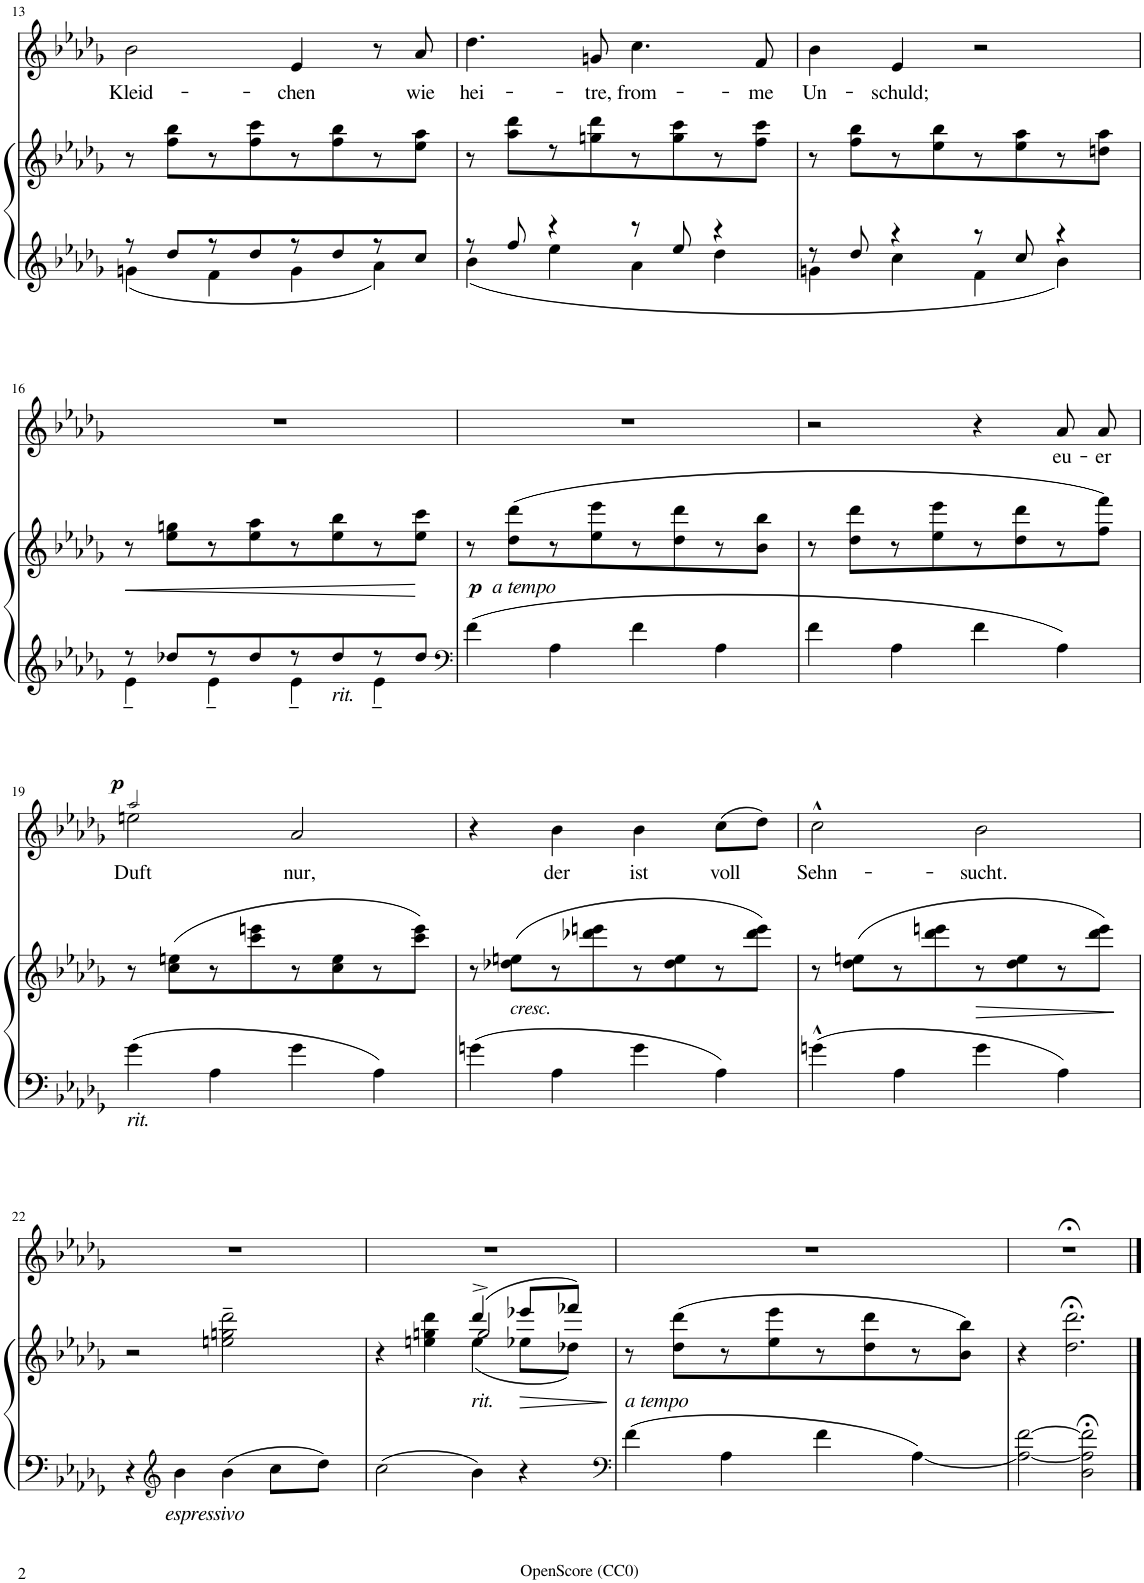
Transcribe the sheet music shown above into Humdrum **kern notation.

**kern	**kern	**dynam	**kern	**text	**dynam
*part2	*part2	*part2	*part1	*part1	*part1
*staff3	*staff2	*staff2/3	*staff1	*staff1	*staff1
*I"Piano	*	*	*I"Gesang Voice	*	*
*I'Pno	*	*	*	*	*
!!LO:PB:g=z
*clefG2	*clefG2	*	*clefG2	*	*
*k[b-e-a-d-g-]	*k[b-e-a-d-g-]	*	*k[b-e-a-d-g-]	*	*
*M4/4	*M4/4	*	*M4/4	*	*
*met(c)	*met(c)	*	*met(c)	*	*
=13	=13	=13	=13	=13	=13
*^	*	*	*	*	*
!	!	!	!	!	!LO:LY:b	!
8r	4gn\	8r	.	2b-\	Kleid-	.
8dd-/L	.	8ff\ 8bb-\L	.	.	.	.
8r	4f\	8r	.	.	.	.
8dd-/	.	8ff\ 8ccc\	.	.	.	.
!	!	!	!	!	!LO:LY:b	!
8r	4g\	8r	.	4e-/	-chen	.
8dd-/	.	8ff\ 8bb-\	.	.	.	.
8r	4a-\	8r	.	8r	.	.
!	!	!	!	!	!LO:LY:b	!
8cc/J	.	8ee-\ 8aa-\J	.	8a-/	wie	.
=14	=14	=14	=14	=14	=14	=14
!	!	!	!	!	!LO:LY:b	!
8r	4b-\	8r	.	4.dd-\	hei-	.
8ff/	.	8aa-\ 8ddd-\L	.	.	.	.
4r	4ee-\	8r	.	.	.	.
!	!	!	!	!	!LO:LY:b	!
.	.	8ggn\ 8ddd-\	.	8gn/	-tre,	.
!	!	!	!	!	!LO:LY:b	!
8r	4a-\	8r	.	4.cc\	from-	.
8ee-/	.	8gg\ 8ccc\	.	.	.	.
4r	4dd-\	8r	.	.	.	.
!	!	!	!	!	!LO:LY:b	!
.	.	8ff\ 8ccc\J	.	8f/	-me	.
=15	=15	=15	=15	=15	=15	=15
!	!	!	!	!	!LO:LY:b	!
8r	4gn\	8r	.	4b-\	Un-	.
8dd-/	.	8ff\ 8bb-\L	.	.	.	.
!	!	!	!	!	!LO:LY:b	!
4r	4cc\	8r	.	4e-/	-schuld;	.
.	.	8ee-\ 8bb-\	.	.	.	.
8r	4f\	8r	.	2r	.	.
8cc/	.	8ee-\ 8aa-\	.	.	.	.
4r	4b-\	8r	.	.	.	.
.	.	8ddn\ 8aa-\J	.	.	.	.
!!LO:LB:g=z
=16	=16	=16	=16	=16	=16	=16
!	!	!	!LO:HP:b	!	!	!
8r	4e-~\	8r	<	1r	.	.
8dd-X/L	.	8ee-\ 8ggn\L	.	.	.	.
8r	4e-~\	8r	.	.	.	.
8dd-/	.	8ee-\ 8aa-\	.	.	.	.
8r	4e-~\	8r	.	.	.	.
!LO:TX:b:i:t=rit.	!	!	!	!	!	!
8dd-/	.	8ee-\ 8bb-\	.	.	.	.
8r	4e-~\	8r	.	.	.	.
8dd-/J	.	8ee-\ 8ccc\J	[	.	.	.
*v	*v	*	*	*	*	*
=17	=17	=17	=17	=17	=17
*clefF4	*	*	*	*	*
!	!	!LO:DY:b	!	!	!
!	!	!LO:DY:n=1:b	!	!	!
4f\	8r	p other-dynamics	1r	.	.
.	(8dd-\ 8ddd-\L	.	.	.	.
4A-\	8r	.	.	.	.
.	8ee-\ 8eee-\	.	.	.	.
4f\	8r	.	.	.	.
.	8dd-\ 8ddd-\	.	.	.	.
4A-\	8r	.	.	.	.
.	8b-\ 8bb-\J	.	.	.	.
=18	=18	=18	=18	=18	=18
4f\	8r	.	2r	.	.
.	8dd-\ 8ddd-\L	.	.	.	.
4A-\	8r	.	.	.	.
.	8ee-\ 8eee-\	.	.	.	.
4f\	8r	.	4r	.	.
.	8dd-\ 8ddd-\	.	.	.	.
!	!	!	!	!LO:LY:b	!
4A-\	8r	.	8a-/	eu-	.
!	!	!	!	!LO:LY:b	!
.	8ff\ 8fff\J)	.	8a-/	-er	.
!!LO:LB:g=z
=19	=19	=19	=19	=19	=19
!LO:TX:b:i:t=rit.	!	!	!	!	!
!	!	!	!	!LO:LY:b	!LO:DY:a
*	*	*	*^	*	*
4g-\	8r	.	2een\	2aa-/	Duft	p
.	(8cc\ 8een\L	.	.	.	.	.
4A-\	8r	.	.	.	.	.
.	8ccc\ 8eeen\	.	.	.	.	.
!	!	!	!	!	!LO:LY:b	!
4g-\	8r	.	2a-/	2ryy	nur,	.
.	8cc\ 8ee\	.	.	.	.	.
4A-\	8r	.	.	.	.	.
.	8ccc\ 8eee\J)	.	.	.	.	.
*	*	*	*v	*v	*	*
=20	=20	=20	=20	=20	=20
4gn\	8r	.	4r	.	.
!	!LO:TX:b:i:t=cresc.	!	!	!	!
.	(8dd-X\ 8een\L	.	.	.	.
!	!	!	!	!LO:LY:b	!
4A-\	8r	.	4b-\	der	.
.	8ddd-X\ 8eeen\	.	.	.	.
!	!	!	!	!LO:LY:b	!
4g\	8r	.	4b-\	ist	.
.	8dd-\ 8ee\	.	.	.	.
!	!	!	!	!LO:LY:b	!
4A-\	8r	.	(8cc\L	voll	.
.	8ddd-\ 8eee\J)	.	8dd-\J)	.	.
=21	=21	=21	=21	=21	=21
!	!	!	!	!LO:LY:b	!
4gn^^\	8r	.	2cc^^\	Sehn-	.
.	(8dd-\ 8een\L	.	.	.	.
4A-\	8r	.	.	.	.
.	8ddd-\ 8eeen\	.	.	.	.
!	!	!LO:HP:b	!	!LO:LY:b	!
4g\	8r	>	2b-\	-sucht.	.
.	8dd-\ 8ee\	.	.	.	.
4A-\	8r	.	.	.	.
.	8ddd-\ 8eee\J)	.	.	.	.
.	.	]	.	.	.
!!LO:LB:g=z
=22	=22	=22	=22	=22	=22
4r	2r	.	1r	.	.
*clefG2	*	*	*	*	*
!LO:TX:b:i:t=espressivo	!	!	!	!	!
4b-\	.	.	.	.	.
4b-\	2een\~ 2ggn\~ 2ddd-\~	.	.	.	.
8cc\L	.	.	.	.	.
8dd-\J	.	.	.	.	.
=23	=23	=23	=23	=23	=23
*	*^	*	*	*	*
*	*	*^	*	*	*	*
2cc\	4r	4ryy	2ryy	.	1r	.	.
.	4ryy	4een\ 4ggn\ 4ddd-\	.	.	.	.	.
!	!LO:TX:b:i:t=rit.	!	!	!	!	!	!
4b-\	(4ddd-^/	(4ee\	2gg/	.	.	.	.
!	!	!	!	!LO:HP:b	!	!	!
4r	8eee-X/L	8ee-X\L	.	>	.	.	.
.	8fff-X/J)	8dd-X\J)	.	.	.	.	.
*	*v	*v	*v	*	*	*	*
.	.	]	.	.	.
=24	=24	=24	=24	=24	=24
*clefF4	*	*	*	*	*
!	!LO:TX:b:i:t=a tempo	!	!	!	!
4f\	8r	.	1r	.	.
.	(8dd-\ 8ddd-\L	.	.	.	.
4A-\	8r	.	.	.	.
.	8ee-\ 8eee-\	.	.	.	.
4f\	8r	.	.	.	.
.	8dd-\ 8ddd-\	.	.	.	.
[<4A-\	8r	.	.	.	.
.	8b-\ 8bb-\J)	.	.	.	.
=25	=25	=25	=25	=25	=25
2A-\_ [2f\	4r	.	1r;<	.	.
.	2.dd-\;< 2.ddd-\;<	.	.	.	.
2D-\;< 2A-\];< 2f\];<	.	.	.	.	.
==	==	==	==	==	==
*-	*-	*-	*-	*-	*-
